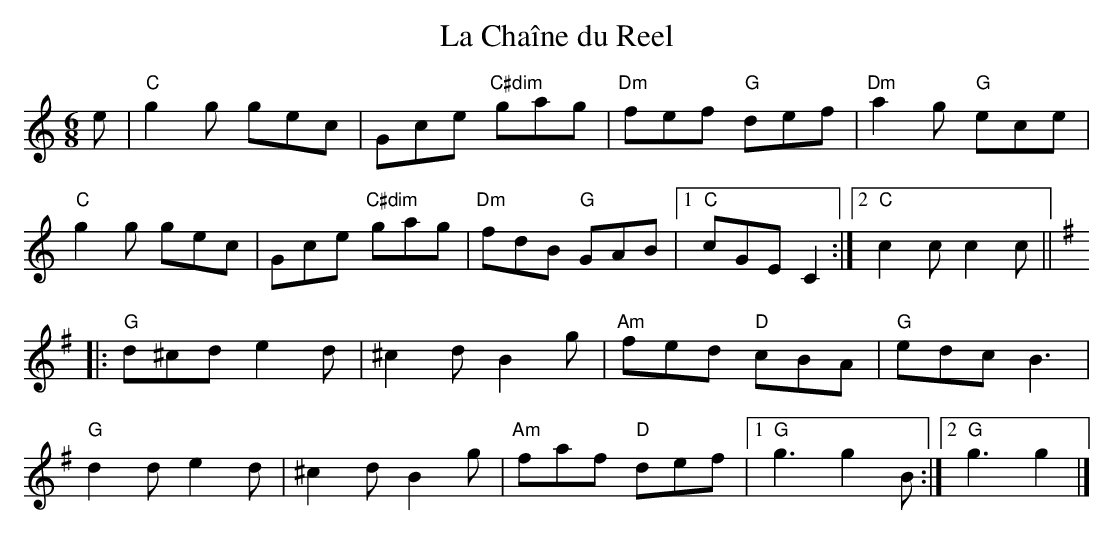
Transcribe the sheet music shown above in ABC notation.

X:1
T:Chaîne du Reel, La
M:6/8
K:C
e| "C" g2g gec|Gce "C#dim" gag|"Dm"fef "G"def| "Dm"a2g "G" ece|
 "C" g2g gec|Gce "C#dim" gag|"Dm"fdB "G"GAB|1"C"cGE C2:|2"C"c2c c2c||
K:G
|:"G" d^cd e2d| ^c2d B2g| "Am"fed "D"cBA| "G"edc B3|
"G" d2d e2d| ^c2d B2g| "Am"faf "D"def|1"G"g3 g2B:|2"G"g3 g2|]
